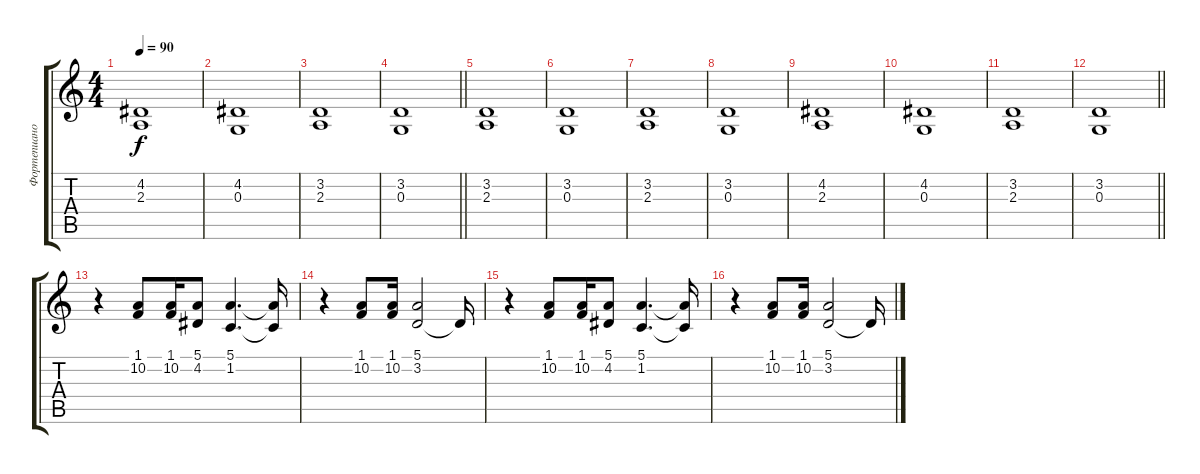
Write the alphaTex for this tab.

\track ("Фортепиано 1" "Фортепиано") {instrument acousticgrandpiano}
\staff {score tabs}
\tuning (E4 B3 G3 D3 A2 E2) {hide}
\ts (4 4)
\tempo 90
\clef g2
\ks c
(4.2 2.3).1{dy f} |
(4.2 0.3).1 |
(3.2 2.3).1 |
\barLineRight lightlight
(3.2 0.3).1 |
(3.2 2.3).1 |
(3.2 0.3).1 |
(3.2 2.3).1 |
(3.2 0.3).1 |
(4.2 2.3).1 |
(4.2 0.3).1 |
(3.2 2.3).1 |
\barLineRight lightlight
(3.2 0.3).1 |
r.4 (1.1 10.2).8 (1.1 10.2).16 (5.1 4.2).8 (5.1 1.2).4{d} (5.1{t} 1.2{t}).16 |
r.4 (1.1 10.2).8 (1.1 10.2).16 (5.1 3.2).2 3.2{t}.16 |
r.4 (1.1 10.2).8 (1.1 10.2).16 (5.1 4.2).8 (5.1 1.2).4{d} (5.1{t} 1.2{t}).16 |
r.4 (1.1 10.2).8 (1.1 10.2).16 (5.1 3.2).2 3.2{t}.16
